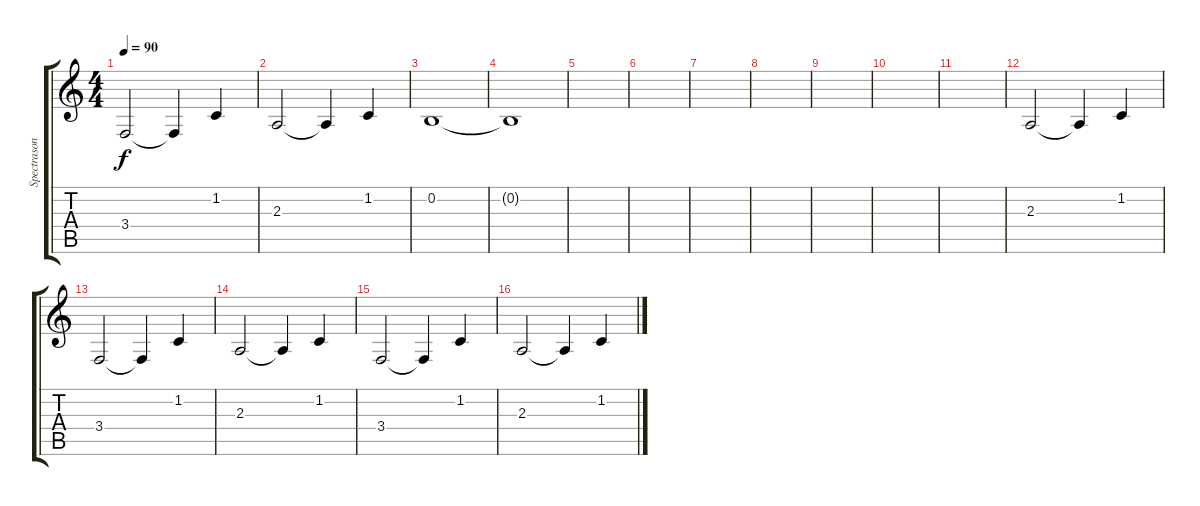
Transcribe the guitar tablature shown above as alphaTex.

\track ("Spectrasonics Omnisphere" "Spectrason") {instrument churchorgan}
\staff {score tabs}
\tuning (E4 B3 G3 D3 A2 E2) {hide}
\ts (4 4)
\tempo 90
\clef g2
\ks c
3.4.2{dy f} 3.4{t}.4 1.2.4 |
2.3.2 2.3{t}.4 1.2.4 |
0.2.1 |
0.2{t}.1 |
|
|
|
|
|
|
|
2.3.2 2.3{t}.4 1.2.4 |
3.4.2 3.4{t}.4 1.2.4 |
2.3.2 2.3{t}.4 1.2.4 |
3.4.2 3.4{t}.4 1.2.4 |
2.3.2 2.3{t}.4 1.2.4
